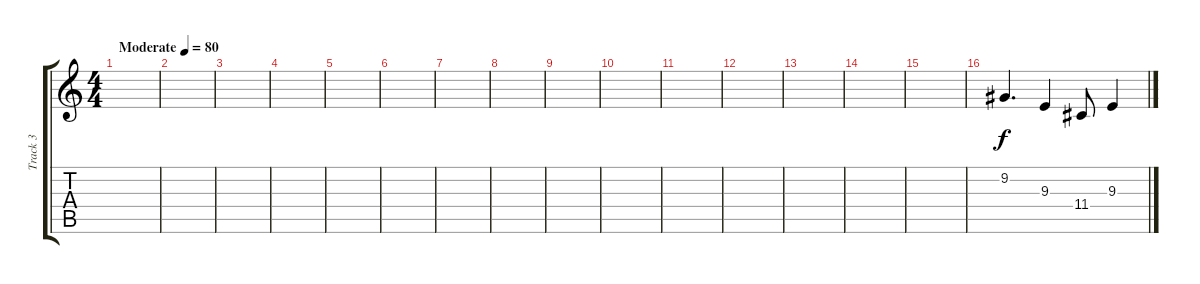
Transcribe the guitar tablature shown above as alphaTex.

\track ("Track 3" "Track 3") {instrument viola}
\staff {score tabs}
\tuning (E4 B3 G3 D3 A2 E2) {hide}
\ts (4 4)
\tempo (80 "Moderate")
\clef g2
\ks c
|
|
|
|
|
|
|
|
|
|
|
|
|
|
|
9.2.4{d} 9.3.4 11.4.8 9.3.4
